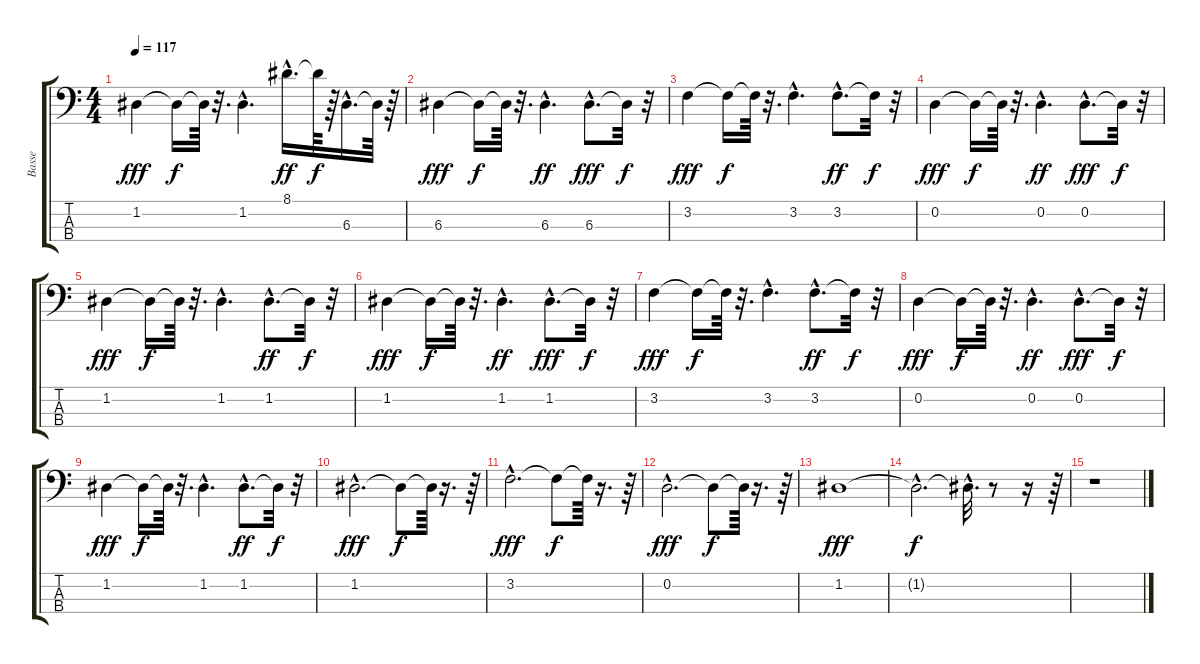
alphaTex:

\track ("Basse" "Basse") {instrument acousticbass}
\staff {score tabs}
\tuning (G2 D2 A1 E1) {hide}
\ts (4 4)
\tempo 117
\clef f4
\ks c
1.2.4{dy fff} 1.2{t}.16{dy f} 1.2{t}.64 r.32{d} 1.2{hac}.4{d} 8.1{hac}.16{d dy ff} 8.1{t}.64{dy f} r.64 6.3{hac}.16{d} 6.3{t}.64 r.64 |
6.3.4{dy fff} 6.3{t}.16{dy f} 6.3{t}.64 r.32{d} 6.3{hac}.4{d dy ff} 6.3{hac}.8{d dy fff} 6.3{t}.32{dy f} r.32 |
3.2.4{dy fff} 3.2{t}.16{dy f} 3.2{t}.64 r.32{d} 3.2{hac}.4{d} 3.2{hac}.8{d dy ff} 3.2{t}.32{dy f} r.32 |
0.2.4{dy fff} 0.2{t}.16{dy f} 0.2{t}.64 r.32{d} 0.2{hac}.4{d dy ff} 0.2{hac}.8{d dy fff} 0.2{t}.32{dy f} r.32 |
1.2.4{dy fff} 1.2{t}.16{dy f} 1.2{t}.64 r.32{d} 1.2{hac}.4{d} 1.2{hac}.8{d dy ff} 1.2{t}.32{dy f} r.32 |
1.2.4{dy fff} 1.2{t}.16{dy f} 1.2{t}.64 r.32{d} 1.2{hac}.4{d dy ff} 1.2{hac}.8{d dy fff} 1.2{t}.32{dy f} r.32 |
3.2.4{dy fff} 3.2{t}.16{dy f} 3.2{t}.64 r.32{d} 3.2{hac}.4{d} 3.2{hac}.8{d dy ff} 3.2{t}.32{dy f} r.32 |
0.2.4{dy fff} 0.2{t}.16{dy f} 0.2{t}.64 r.32{d} 0.2{hac}.4{d dy ff} 0.2{hac}.8{d dy fff} 0.2{t}.32{dy f} r.32 |
1.2.4{dy fff} 1.2{t}.16{dy f} 1.2{t}.64 r.32{d} 1.2{hac}.4{d} 1.2{hac}.8{d dy ff} 1.2{t}.32{dy f} r.32 |
1.2{hac}.2{d dy fff} 1.2{t}.8{dy f} 1.2{t}.64 r.16{d} r.64 |
3.2{hac}.2{d dy fff} 3.2{t}.8{dy f} 3.2{t}.64 r.16{d} r.64 |
0.2{hac}.2{d dy fff} 0.2{t}.8{dy f} 0.2{t}.64 r.16{d} r.64 |
1.2.1{dy fff} |
1.2{hac t}.2{d dy f} 1.2{hac t}.32{d} r.8 r.16 r.64 |
r.1
